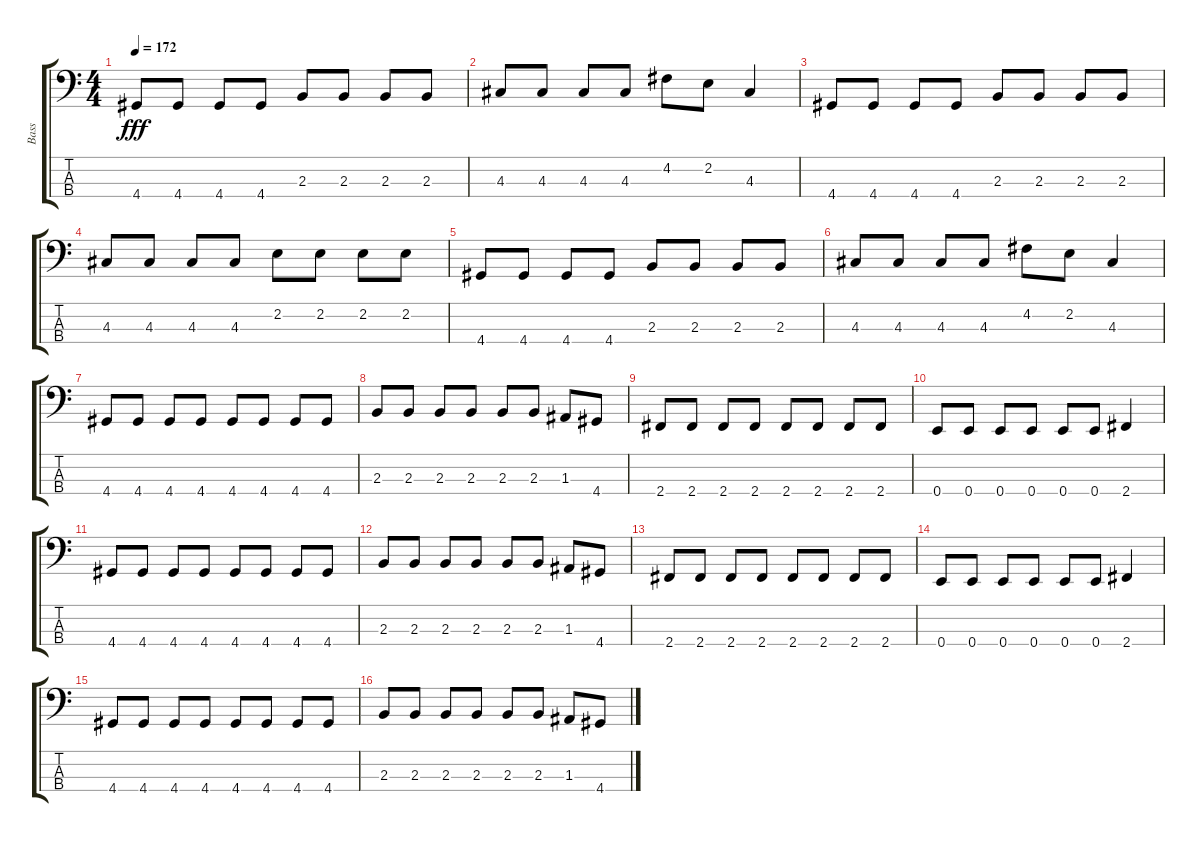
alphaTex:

\track ("Bass" "Bass") {instrument electricbassfinger}
\staff {score tabs}
\tuning (G2 D2 A1 E1) {hide}
\ts (4 4)
\tempo 172
\clef f4
\ks c
4.4.8{dy fff} 4.4.8 4.4.8 4.4.8 2.3.8 2.3.8 2.3.8 2.3.8 |
4.3.8 4.3.8 4.3.8 4.3.8 4.2.8 2.2.8 4.3.4 |
4.4.8 4.4.8 4.4.8 4.4.8 2.3.8 2.3.8 2.3.8 2.3.8 |
4.3.8 4.3.8 4.3.8 4.3.8 2.2.8 2.2.8 2.2.8 2.2.8 |
4.4.8 4.4.8 4.4.8 4.4.8 2.3.8 2.3.8 2.3.8 2.3.8 |
4.3.8 4.3.8 4.3.8 4.3.8 4.2.8 2.2.8 4.3.4 |
4.4.8 4.4.8 4.4.8 4.4.8 4.4.8 4.4.8 4.4.8 4.4.8 |
2.3.8 2.3.8 2.3.8 2.3.8 2.3.8 2.3.8 1.3.8 4.4.8 |
2.4.8 2.4.8 2.4.8 2.4.8 2.4.8 2.4.8 2.4.8 2.4.8 |
0.4.8 0.4.8 0.4.8 0.4.8 0.4.8 0.4.8 2.4.4 |
4.4.8 4.4.8 4.4.8 4.4.8 4.4.8 4.4.8 4.4.8 4.4.8 |
2.3.8 2.3.8 2.3.8 2.3.8 2.3.8 2.3.8 1.3.8 4.4.8 |
2.4.8 2.4.8 2.4.8 2.4.8 2.4.8 2.4.8 2.4.8 2.4.8 |
0.4.8 0.4.8 0.4.8 0.4.8 0.4.8 0.4.8 2.4.4 |
4.4.8 4.4.8 4.4.8 4.4.8 4.4.8 4.4.8 4.4.8 4.4.8 |
2.3.8 2.3.8 2.3.8 2.3.8 2.3.8 2.3.8 1.3.8 4.4.8
